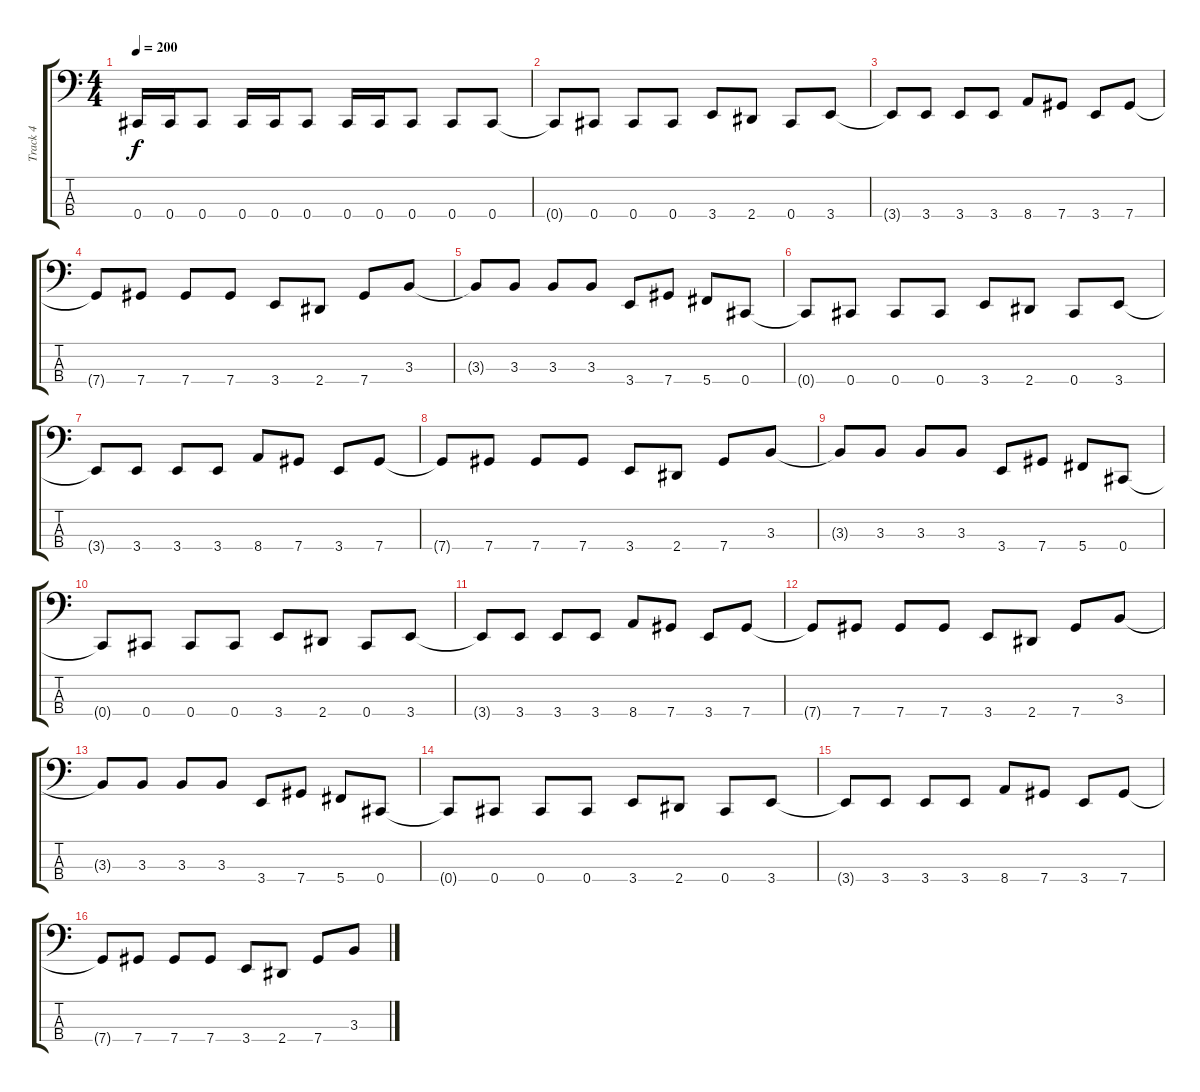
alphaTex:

\track ("Track 4" "Track 4") {instrument electricbassfinger}
\staff {score tabs}
\tuning (Gb2 Db2 Ab1 Db1) {hide}
\ts (4 4)
\tempo 200
\clef f4
\ks c
0.4.16{dy f} 0.4.16 0.4.8 0.4.16 0.4.16 0.4.8 0.4.16 0.4.16 0.4.8 0.4.8 0.4.8 |
0.4{t}.8 0.4.8 0.4.8 0.4.8 3.4.8 2.4.8 0.4.8 3.4.8 |
3.4{t}.8 3.4.8 3.4.8 3.4.8 8.4.8 7.4.8 3.4.8 7.4.8 |
7.4{t}.8 7.4.8 7.4.8 7.4.8 3.4.8 2.4.8 7.4.8 3.3.8 |
3.3{t}.8 3.3.8 3.3.8 3.3.8 3.4.8 7.4.8 5.4.8 0.4.8 |
0.4{t}.8 0.4.8 0.4.8 0.4.8 3.4.8 2.4.8 0.4.8 3.4.8 |
3.4{t}.8 3.4.8 3.4.8 3.4.8 8.4.8 7.4.8 3.4.8 7.4.8 |
7.4{t}.8 7.4.8 7.4.8 7.4.8 3.4.8 2.4.8 7.4.8 3.3.8 |
3.3{t}.8 3.3.8 3.3.8 3.3.8 3.4.8 7.4.8 5.4.8 0.4.8 |
0.4{t}.8 0.4.8 0.4.8 0.4.8 3.4.8 2.4.8 0.4.8 3.4.8 |
3.4{t}.8 3.4.8 3.4.8 3.4.8 8.4.8 7.4.8 3.4.8 7.4.8 |
7.4{t}.8 7.4.8 7.4.8 7.4.8 3.4.8 2.4.8 7.4.8 3.3.8 |
3.3{t}.8 3.3.8 3.3.8 3.3.8 3.4.8 7.4.8 5.4.8 0.4.8 |
0.4{t}.8 0.4.8 0.4.8 0.4.8 3.4.8 2.4.8 0.4.8 3.4.8 |
3.4{t}.8 3.4.8 3.4.8 3.4.8 8.4.8 7.4.8 3.4.8 7.4.8 |
7.4{t}.8 7.4.8 7.4.8 7.4.8 3.4.8 2.4.8 7.4.8 3.3.8
